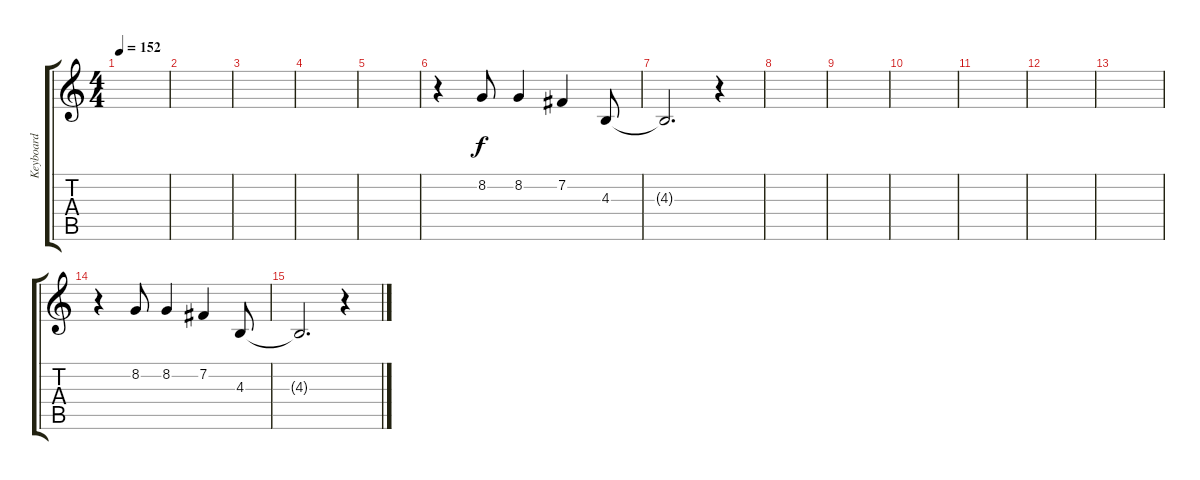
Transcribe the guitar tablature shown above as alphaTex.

\track ("Keyboard" "Keyboard") {instrument lead5charang}
\staff {score tabs}
\tuning (E4 B3 G3 D3 A2 E2) {hide}
\ts (4 4)
\tempo 152
\clef g2
\ks c
|
|
|
|
|
r.4 8.2.8 8.2.4 7.2.4 4.3.8 |
4.3{t}.2{d} r.4 |
|
|
|
|
|
|
r.4 8.2.8 8.2.4 7.2.4 4.3.8 |
4.3{t}.2{d} r.4
